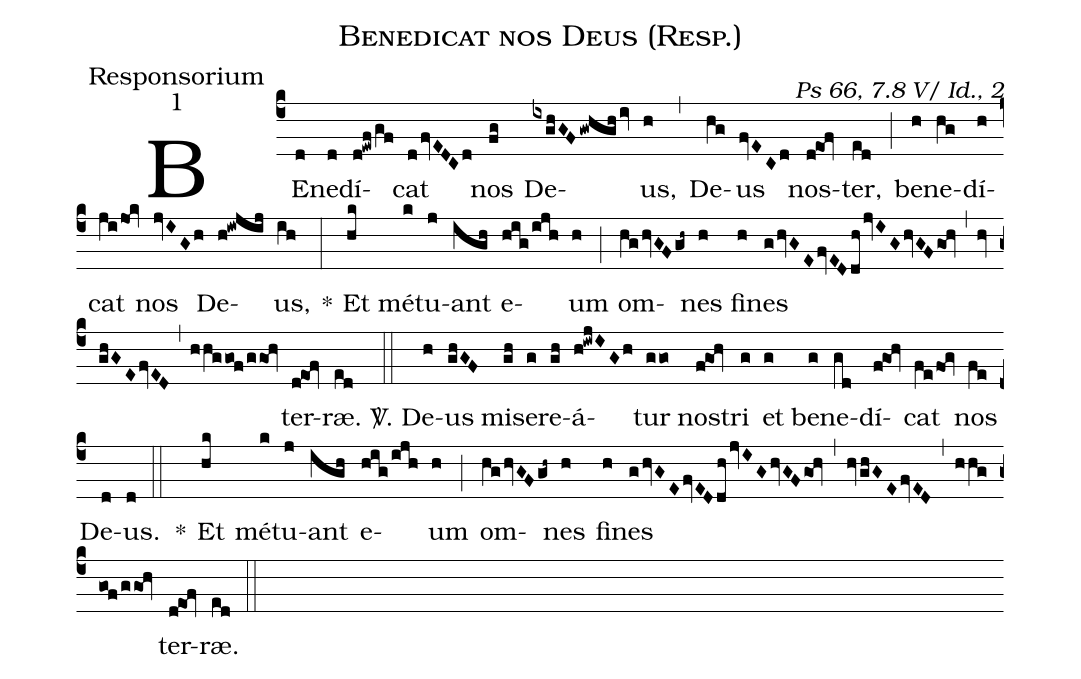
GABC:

name:Benedicat nos Deus (Resp.);
office-part:Responsorium;
mode:1;
commentary:Ps 66, 7.8 V/ Id., 2;
%%
(c4)BE(d)ne(d)dí(d!ewf/gf)cat(d/fvEDCd) nos(fg) De(ixghGF/gwhgh/iv)us,(h) (,) De(hg)us(fvECd) nos(d!eof)ter,(ed) (;) be(h)ne(hg)dí(h)cat(jijok) nos(jvIGh) De(h!iwjij)us,(ih) *(:) Et(hk) mé(k)tu(j)ant(igh) e(hig/ijh)um(h) (;) om(hg/hvGFgh~)nes(h) fi(h)nes(g/hvGEfvEDdh/jvIGhvGFgoh,hvghGEfvED,hhggof/ggoh) ter(d!eof)ræ.(ed) (::)

<sp>V/</sp>. De(h)us(ghGF) mi(gh)se(g)re(gh)á(h!iwjIGh)tur(ggo>) nos(f!goh)tri(g) et(g) be(g)ne(gd)dí(f!goh)cat(fefog) nos(fe) De(d)us.(d) (::)
*() Et(hk) mé(k)tu(j)ant(igh) e(hig/ijh)um(h) (;) om(hg/hvGFgh~)nes(h) fi(h)nes(g/hvGEfvEDdh/jvIGhvGFgoh,hvghGEfvED,hhggof/ggoh) ter(d!eof)ræ.(ed) (::)
